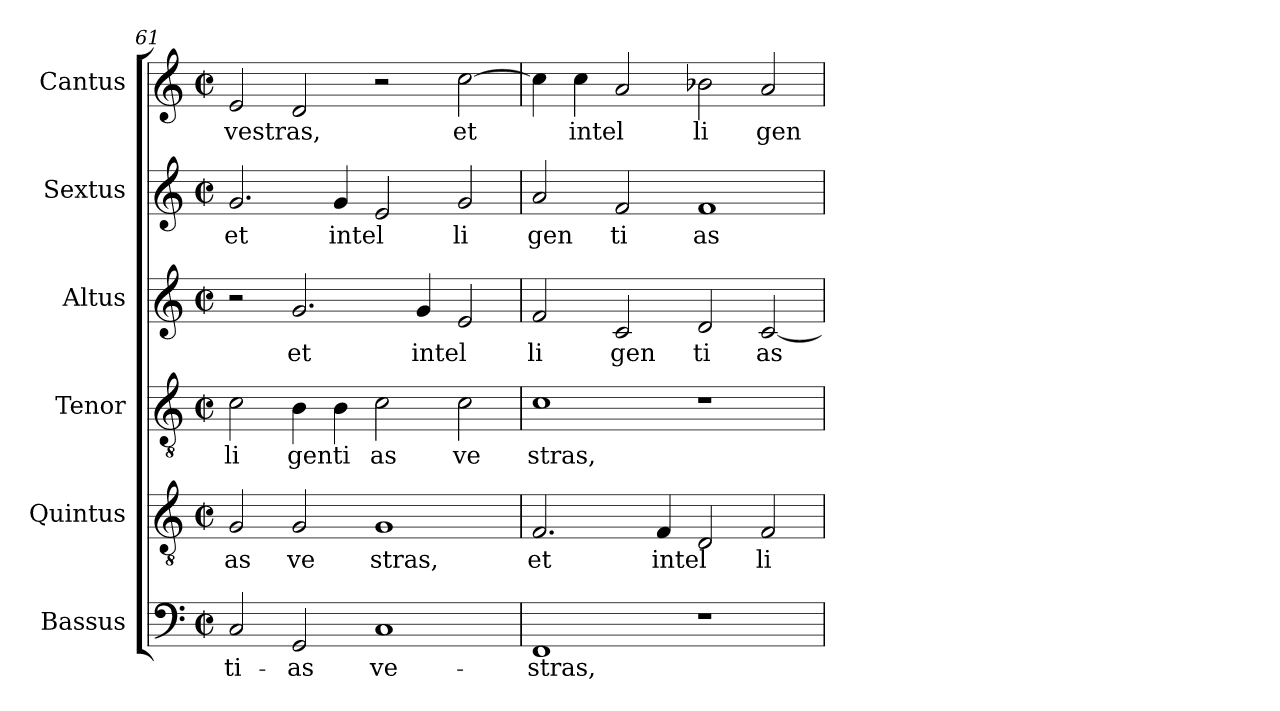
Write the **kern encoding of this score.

**kern	**text	**kern	**text	**kern	**text	**kern	**text	**kern	**text	**kern	**text
*part6	*part6	*part5	*part5	*part4	*part4	*part3	*part3	*part2	*part2	*part1	*part1
*staff6	*staff6	*staff5	*staff5	*staff4	*staff4	*staff3	*staff3	*staff2	*staff2	*staff1	*staff1
*I"Bassus	*	*I"Quintus	*	*I"Tenor	*	*I"Altus	*	*I"Sextus	*	*I"Cantus	*
*clefF4	*	*clefGv2	*	*clefGv2	*	*clefG2	*	*clefG2	*	*clefG2	*
*M2/2	*	*M2/2	*	*M2/2	*	*M2/2	*	*M2/2	*	*M2/2	*
*met(c|)	*	*met(c|)	*	*met(c|)	*	*met(c|)	*	*met(c|)	*	*met(c|)	*
=61	=61	=61	=61	=61	=61	=61	=61	=61	=61	=61	=61
!	!LO:LY:b:cj	!	!LO:LY:b:cj	!	!LO:LY:b:cj	!	!	!	!LO:LY:b:cj	!	!LO:LY:b
2C/	-ti-	2G/	as	2c\	li	2r	.	2.g/	et	2e/	vestras,
!	!LO:LY:b:cj	!	!LO:LY:b:cj	!	!LO:LY:b:cj	!	!LO:LY:b:cj	!	!	!	!
2GG/	-as	2G/	ve	4B\	genti	2.g/	et	.	.	2d/	.
!	!	!	!	!	!	!	!	!	!LO:LY:b	!	!
.	.	.	.	4B\	.	.	.	4g/	intel	.	.
!	!LO:LY:b:cj	!	!LO:LY:b:cj	!	!LO:LY:b:cj	!	!	!	!	!	!
1C	ve-	1G	stras,	2c\	as	.	.	2e/	.	2r	.
!	!	!	!	!	!	!	!LO:LY:b	!	!	!	!
.	.	.	.	.	.	4g/	intel	.	.	.	.
!	!	!	!	!	!LO:LY:b:cj	!	!	!	!LO:LY:b:cj	!	!LO:LY:b:cj
.	.	.	.	2c\	ve	2e/	.	2g/	li	[>2cc\	et
=62	=62	=62	=62	=62	=62	=62	=62	=62	=62	=62	=62
!	!LO:LY:b:cj	!	!LO:LY:b:cj	!	!LO:LY:b:cj	!	!LO:LY:b:cj	!	!LO:LY:b:cj	!	!
1FF	-stras,	2.F/	et	1c	stras,	2f/	li	2a/	gen	4cc\]	.
!	!	!	!	!	!	!	!	!	!	!	!LO:LY:b
.	.	.	.	.	.	.	.	.	.	4cc\	intel
!	!	!	!	!	!	!	!LO:LY:b:cj	!	!LO:LY:b:cj	!	!
.	.	.	.	.	.	2c/	gen	2f/	ti	2a/	.
!	!	!	!LO:LY:b	!	!	!	!	!	!	!	!
.	.	4F/	intel	.	.	.	.	.	.	.	.
!	!	!	!	!	!	!	!LO:LY:b:cj	!	!LO:LY:b:cj	!	!LO:LY:b:cj
1r	.	2D/	.	1r	.	2d/	ti	1f	as	2b-X\	li
!	!	!	!LO:LY:b:cj	!	!	!	!LO:LY:b:cj	!	!	!	!LO:LY:b:cj
.	.	2F/	li	.	.	[<2c/	as	.	.	2a/	gen
=	=	=	=	=	=	=	=	=	=	=	=
*-	*-	*-	*-	*-	*-	*-	*-	*-	*-	*-	*-
